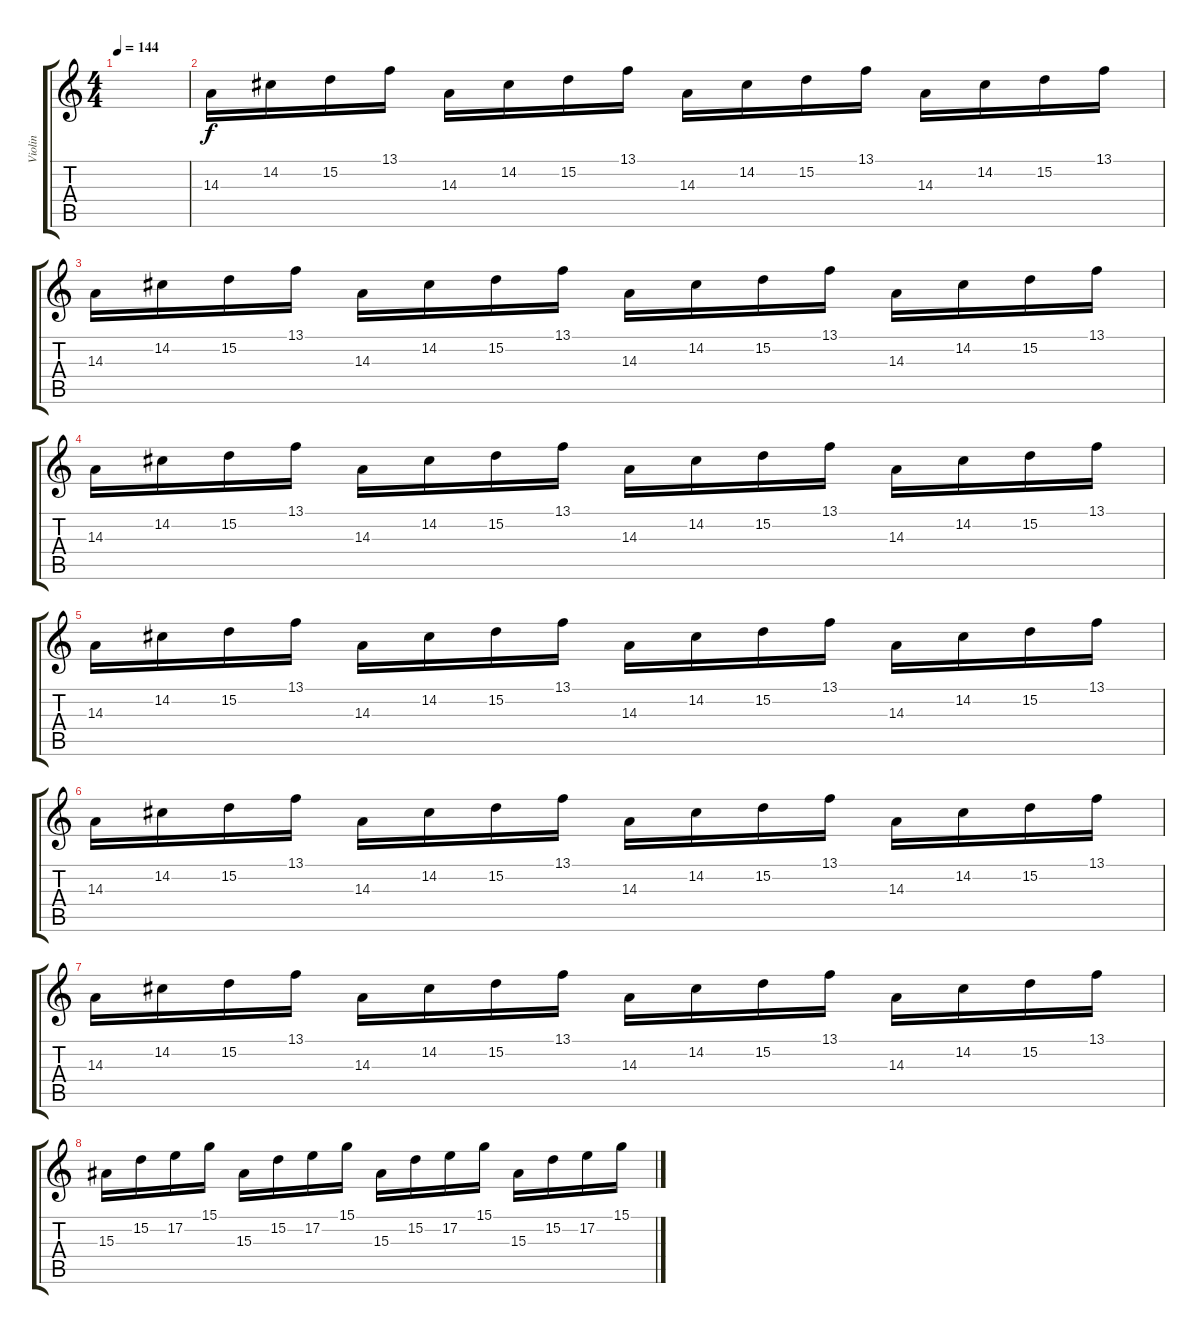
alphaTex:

\track ("Violin" "Violin") {instrument violin}
\staff {score tabs}
\tuning (E4 B3 G3 D3 A2 E2) {hide}
\ts (4 4)
\tempo 144
\clef g2
\ks c
|
14.3.16 14.2.16 15.2.16 13.1.16 14.3.16 14.2.16 15.2.16 13.1.16 14.3.16 14.2.16 15.2.16 13.1.16 14.3.16 14.2.16 15.2.16 13.1.16 |
14.3.16 14.2.16 15.2.16 13.1.16 14.3.16 14.2.16 15.2.16 13.1.16 14.3.16 14.2.16 15.2.16 13.1.16 14.3.16 14.2.16 15.2.16 13.1.16 |
14.3.16 14.2.16 15.2.16 13.1.16 14.3.16 14.2.16 15.2.16 13.1.16 14.3.16 14.2.16 15.2.16 13.1.16 14.3.16 14.2.16 15.2.16 13.1.16 |
14.3.16 14.2.16 15.2.16 13.1.16 14.3.16 14.2.16 15.2.16 13.1.16 14.3.16 14.2.16 15.2.16 13.1.16 14.3.16 14.2.16 15.2.16 13.1.16 |
14.3.16 14.2.16 15.2.16 13.1.16 14.3.16 14.2.16 15.2.16 13.1.16 14.3.16 14.2.16 15.2.16 13.1.16 14.3.16 14.2.16 15.2.16 13.1.16 |
14.3.16 14.2.16 15.2.16 13.1.16 14.3.16 14.2.16 15.2.16 13.1.16 14.3.16 14.2.16 15.2.16 13.1.16 14.3.16 14.2.16 15.2.16 13.1.16 |
15.3.16 15.2.16 17.2.16 15.1.16 15.3.16 15.2.16 17.2.16 15.1.16 15.3.16 15.2.16 17.2.16 15.1.16 15.3.16 15.2.16 17.2.16 15.1.16
